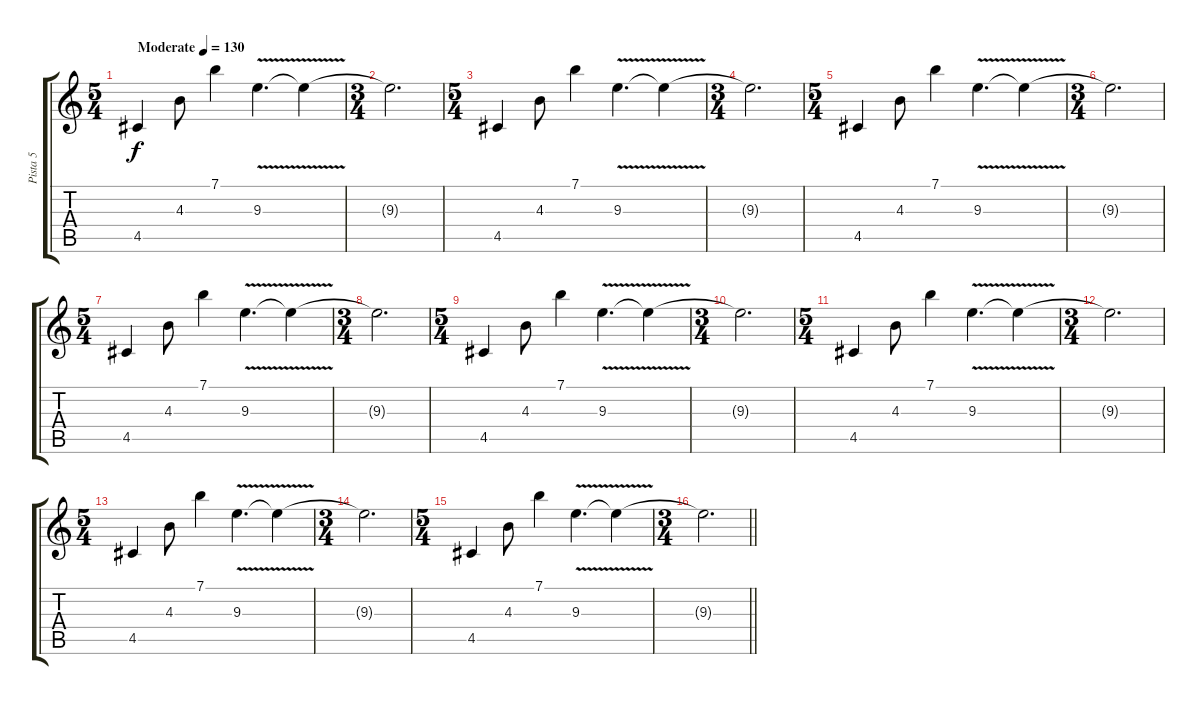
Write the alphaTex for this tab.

\track ("Pista 5" "Pista 5") {instrument acousticguitarsteel}
\staff {score tabs}
\tuning (E4 B3 G3 D3 A2 E2) {hide}
\ts (5 4)
\tempo (130 "Moderate")
\clef g2
\ks c
4.5.4{dy f instrument acousticguitarsteel} 4.3.8 7.1.4 9.3{v}.4{d} 9.3{t}.4 |
\ts (3 4)
9.3{t}.2{d} |
\ts (5 4)
4.5.4 4.3.8 7.1.4 9.3{v}.4{d} 9.3{t}.4 |
\ts (3 4)
9.3{t}.2{d} |
\ts (5 4)
4.5.4 4.3.8 7.1.4 9.3{v}.4{d} 9.3{t}.4 |
\ts (3 4)
9.3{t}.2{d} |
\ts (5 4)
4.5.4 4.3.8 7.1.4 9.3{v}.4{d} 9.3{t}.4 |
\ts (3 4)
9.3{t}.2{d} |
\ts (5 4)
4.5.4 4.3.8 7.1.4 9.3{v}.4{d} 9.3{t}.4 |
\ts (3 4)
9.3{t}.2{d} |
\ts (5 4)
4.5.4 4.3.8 7.1.4 9.3{v}.4{d} 9.3{t}.4 |
\ts (3 4)
9.3{t}.2{d} |
\ts (5 4)
4.5.4 4.3.8 7.1.4 9.3{v}.4{d} 9.3{t}.4 |
\ts (3 4)
9.3{t}.2{d} |
\ts (5 4)
4.5.4 4.3.8 7.1.4 9.3{v}.4{d} 9.3{t}.4 |
\ts (3 4)
\barLineRight lightlight
9.3{t}.2{d}
